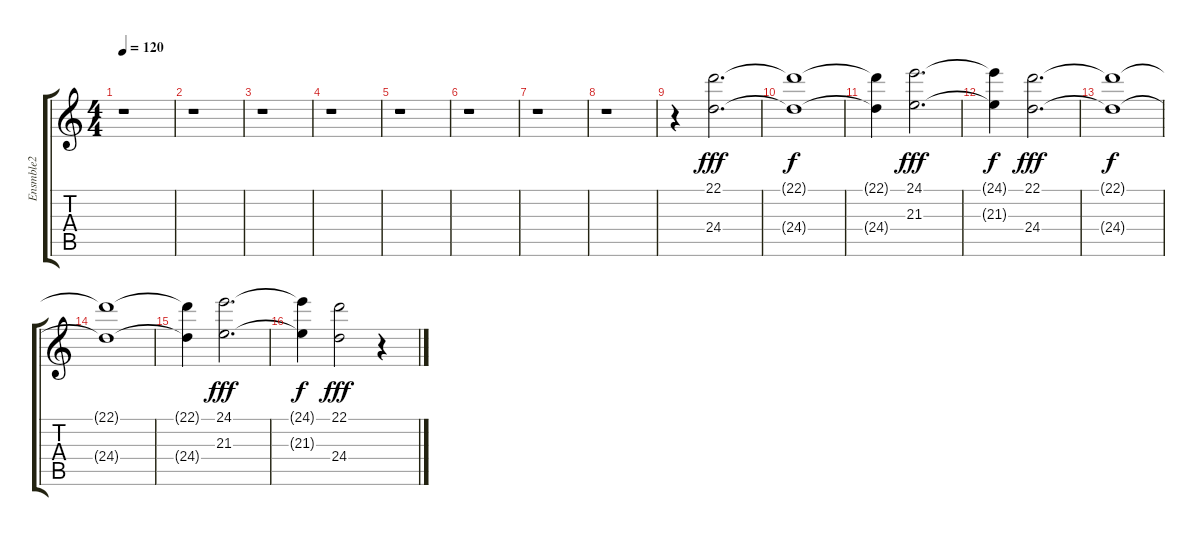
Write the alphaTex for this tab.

\track ("Ensmble2" "Ensmble2") {instrument stringensemble2}
\staff {score tabs}
\tuning (E4 B3 G3 D3 A2 E2) {hide}
\ts (4 4)
\tempo 120
\clef g2
\ks c
r.1{dy f} |
r.1 |
r.1 |
r.1 |
r.1 |
r.1 |
r.1 |
r.1 |
r.4 (22.1 24.4).2{d dy fff} |
(22.1{t} 24.4{t}).1{dy f} |
(22.1{t} 24.4{t}).4 (24.1 21.3).2{d dy fff} |
(24.1{t} 21.3{t}).4{dy f} (22.1 24.4).2{d dy fff} |
(22.1{t} 24.4{t}).1{dy f} |
(22.1{t} 24.4{t}).1 |
(22.1{t} 24.4{t}).4 (24.1 21.3).2{d dy fff} |
(24.1{t} 21.3{t}).4{dy f} (22.1 24.4).2{dy fff} r.4
